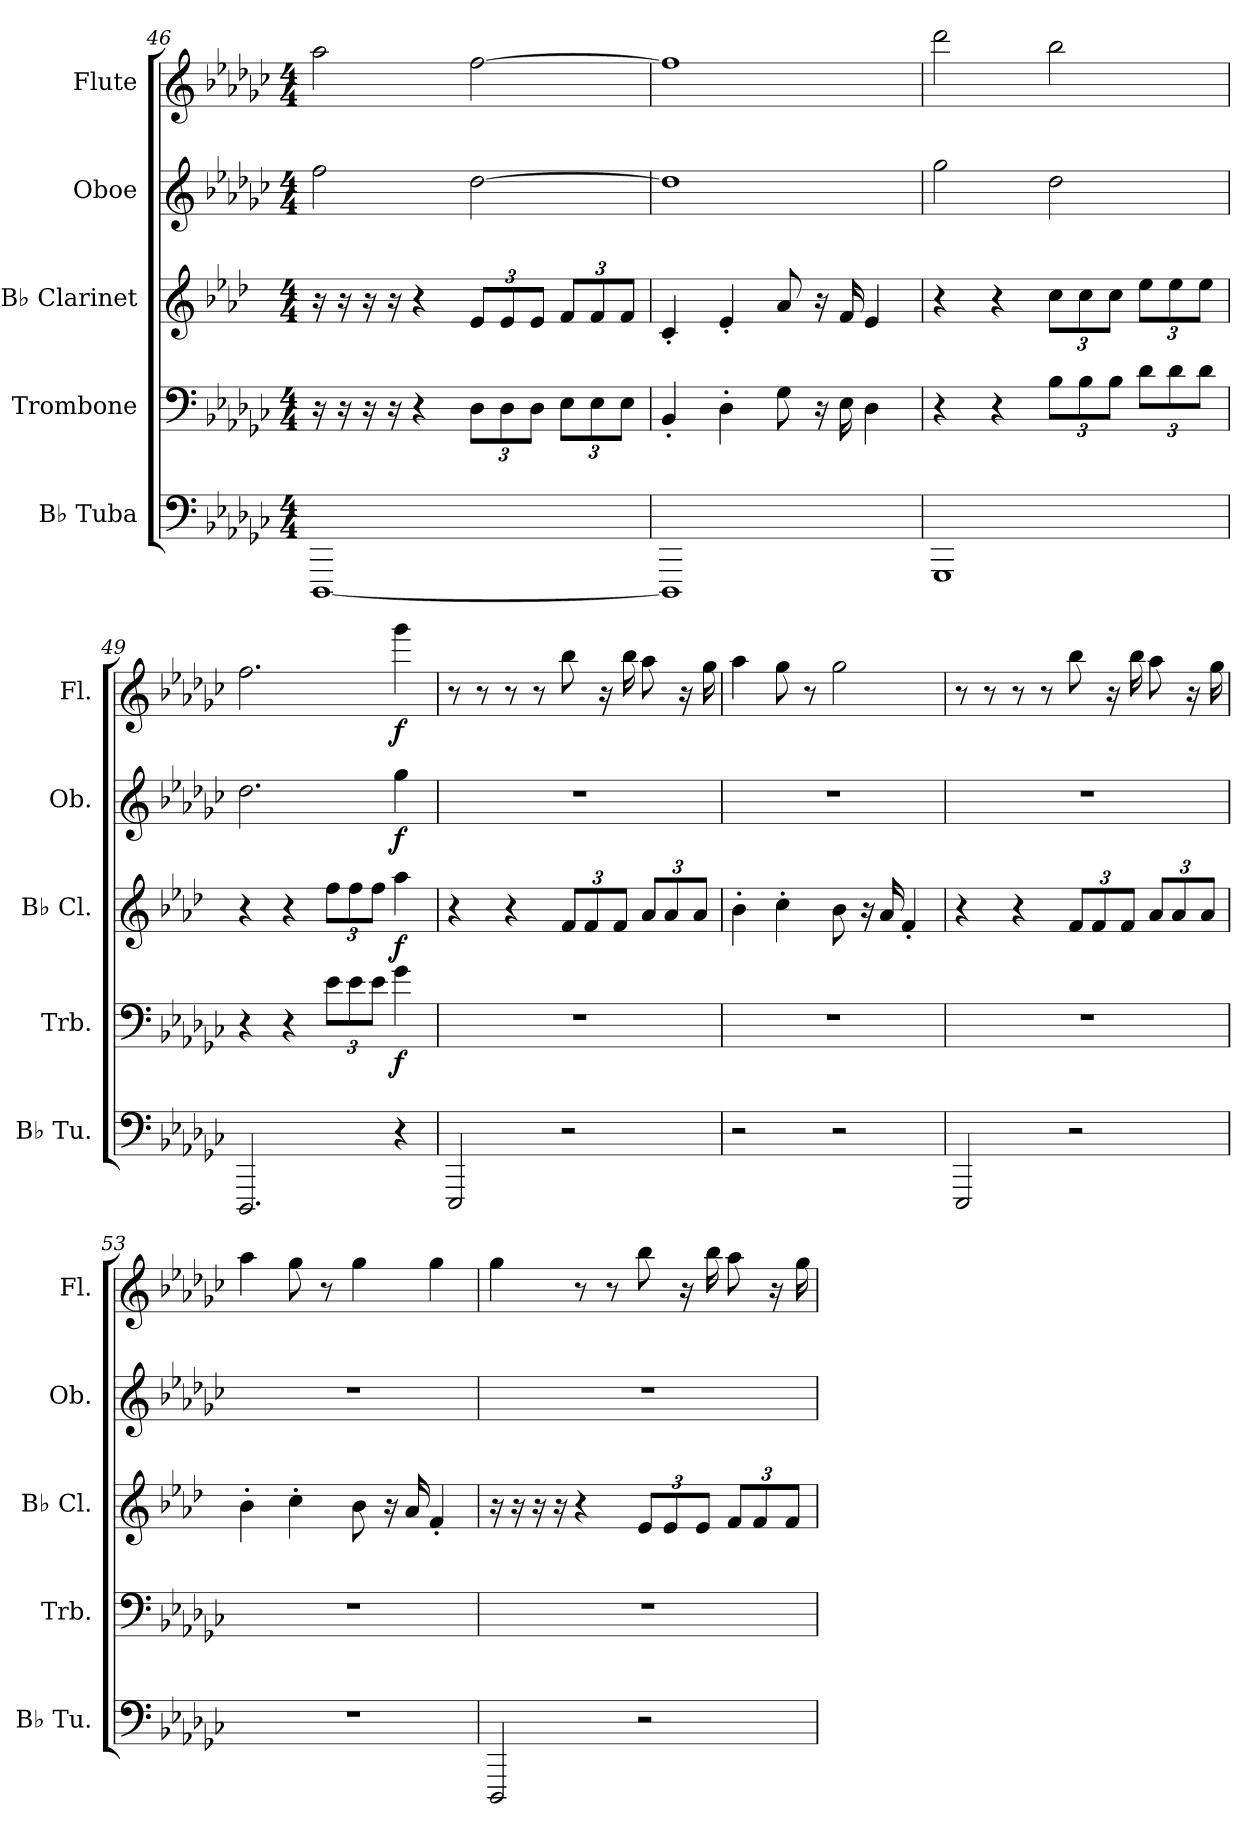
**kern	**kern	**dynam	**kern	**dynam	**kern	**dynam	**kern	**dynam
*part5	*part4	*part4	*part3	*part3	*part2	*part2	*part1	*part1
*staff5	*staff4	*staff4	*staff3	*staff3	*staff2	*staff2	*staff1	*staff1
*I"B♭ Tuba	*I"Trombone	*	*I"B♭ Clarinet	*	*I"Oboe	*	*I"Flute	*
*I'B♭ Tu.	*I'Trb.	*	*I'B♭ Cl.	*	*I'Ob.	*	*I'Fl.	*
*clefF4	*clefF4	*	*clefG2	*	*clefG2	*	*clefG2	*
*	*	*	*ITrd1c2	*	*	*	*	*
*k[b-e-a-d-g-c-]	*k[b-e-a-d-g-c-]	*	*k[b-e-a-d-g-c-]	*	*k[b-e-a-d-g-c-]	*	*k[b-e-a-d-g-c-]	*
*M4/4	*M4/4	*	*M4/4	*	*M4/4	*	*M4/4	*
=46	=46	=46	=46	=46	=46	=46	=46	=46
[1DDD-	16r	.	16r	.	2ff\	.	2aa-\	.
.	16r	.	16r	.	.	.	.	.
.	16r	.	16r	.	.	.	.	.
.	16r	.	16r	.	.	.	.	.
.	4r	.	4r	.	.	.	.	.
*	*Xbrackettup	*	*Xbrackettup	*	*	*	*	*
.	12D-\L	.	12d-/L	.	[2dd-\	.	[2ff\	.
.	12D-\	.	12d-/	.	.	.	.	.
.	12D-\J	.	12d-/J	.	.	.	.	.
.	12E-\L	.	12e-/L	.	.	.	.	.
.	12E-\	.	12e-/	.	.	.	.	.
.	12E-\J	.	12e-/J	.	.	.	.	.
=47	=47	=47	=47	=47	=47	=47	=47	=47
1DDD-]	4BB-'/	.	4B-'/	.	1dd-]	.	1ff]	.
.	4D-'\	.	4d-'/	.	.	.	.	.
.	8G-\	.	8g-/	.	.	.	.	.
.	16r	.	16r	.	.	.	.	.
.	16E-\	.	16e-/	.	.	.	.	.
.	4D-\	.	4d-/	.	.	.	.	.
!!LO:PB:g=z
=48	=48	=48	=48	=48	=48	=48	=48	=48
1GGG-	4r	.	4r	.	2gg-\	.	2ddd-\	.
.	4r	.	4r	.	.	.	.	.
.	12B-\L	.	12b-\L	.	2dd-\	.	2bb-\	.
.	12B-\	.	12b-\	.	.	.	.	.
.	12B-\J	.	12b-\J	.	.	.	.	.
.	12d-\L	.	12dd-\L	.	.	.	.	.
.	12d-\	.	12dd-\	.	.	.	.	.
.	12d-\J	.	12dd-\J	.	.	.	.	.
=49	=49	=49	=49	=49	=49	=49	=49	=49
2.DDD-/	4r	.	4r	.	2.dd-\	.	2.ff\	.
.	4r	.	4r	.	.	.	.	.
.	12e-\L	.	12ee-\L	.	.	.	.	.
.	12e-\	.	12ee-\	.	.	.	.	.
.	12e-\J	.	12ee-\J	.	.	.	.	.
!	!	!LO:DY:b	!	!LO:DY:b	!	!LO:DY:b	!	!LO:DY:b
4r	4g-\	f	4gg-\	f	4gg-\	f	4ggg-\	f
=50	=50	=50	=50	=50	=50	=50	=50	=50
2EEE-/	1r	.	4r	.	1r	.	8r	.
.	.	.	.	.	.	.	8r	.
.	.	.	4r	.	.	.	8r	.
.	.	.	.	.	.	.	8r	.
2r	.	.	12e-/L	.	.	.	8bb-\	.
.	.	.	12e-/	.	.	.	.	.
.	.	.	.	.	.	.	16r	.
.	.	.	12e-/J	.	.	.	.	.
.	.	.	.	.	.	.	16bb-\	.
.	.	.	12g-/L	.	.	.	8aa-\	.
.	.	.	12g-/	.	.	.	.	.
.	.	.	.	.	.	.	16r	.
.	.	.	12g-/J	.	.	.	.	.
.	.	.	.	.	.	.	16gg-\	.
=51	=51	=51	=51	=51	=51	=51	=51	=51
2r	1r	.	4a-'\	.	1r	.	4aa-\	.
.	.	.	4b-'\	.	.	.	8gg-\	.
.	.	.	.	.	.	.	8r	.
2r	.	.	8a-\	.	.	.	2gg-\	.
.	.	.	16r	.	.	.	.	.
.	.	.	16g-/	.	.	.	.	.
.	.	.	4e-'/	.	.	.	.	.
!!LO:LB:g=z
=52	=52	=52	=52	=52	=52	=52	=52	=52
2EEE-/	1r	.	4r	.	1r	.	8r	.
.	.	.	.	.	.	.	8r	.
.	.	.	4r	.	.	.	8r	.
.	.	.	.	.	.	.	8r	.
2r	.	.	12e-/L	.	.	.	8bb-\	.
.	.	.	12e-/	.	.	.	.	.
.	.	.	.	.	.	.	16r	.
.	.	.	12e-/J	.	.	.	.	.
.	.	.	.	.	.	.	16bb-\	.
.	.	.	12g-/L	.	.	.	8aa-\	.
.	.	.	12g-/	.	.	.	.	.
.	.	.	.	.	.	.	16r	.
.	.	.	12g-/J	.	.	.	.	.
.	.	.	.	.	.	.	16gg-\	.
=53	=53	=53	=53	=53	=53	=53	=53	=53
1r	1r	.	4a-'\	.	1r	.	4aa-\	.
.	.	.	4b-'\	.	.	.	8gg-\	.
.	.	.	.	.	.	.	8r	.
.	.	.	8a-\	.	.	.	4gg-\	.
.	.	.	16r	.	.	.	.	.
.	.	.	16g-/	.	.	.	.	.
.	.	.	4e-'/	.	.	.	4gg-\	.
=54	=54	=54	=54	=54	=54	=54	=54	=54
2DDD-/	1r	.	16r	.	1r	.	4gg-\	.
.	.	.	16r	.	.	.	.	.
.	.	.	16r	.	.	.	.	.
.	.	.	16r	.	.	.	.	.
.	.	.	4r	.	.	.	8r	.
.	.	.	.	.	.	.	8r	.
2r	.	.	12d-/L	.	.	.	8bb-\	.
.	.	.	12d-/	.	.	.	.	.
.	.	.	.	.	.	.	16r	.
.	.	.	12d-/J	.	.	.	.	.
.	.	.	.	.	.	.	16bb-\	.
.	.	.	12e-/L	.	.	.	8aa-\	.
.	.	.	12e-/	.	.	.	.	.
.	.	.	.	.	.	.	16r	.
.	.	.	12e-/J	.	.	.	.	.
.	.	.	.	.	.	.	16gg-\	.
=	=	=	=	=	=	=	=	=
*-	*-	*-	*-	*-	*-	*-	*-	*-
